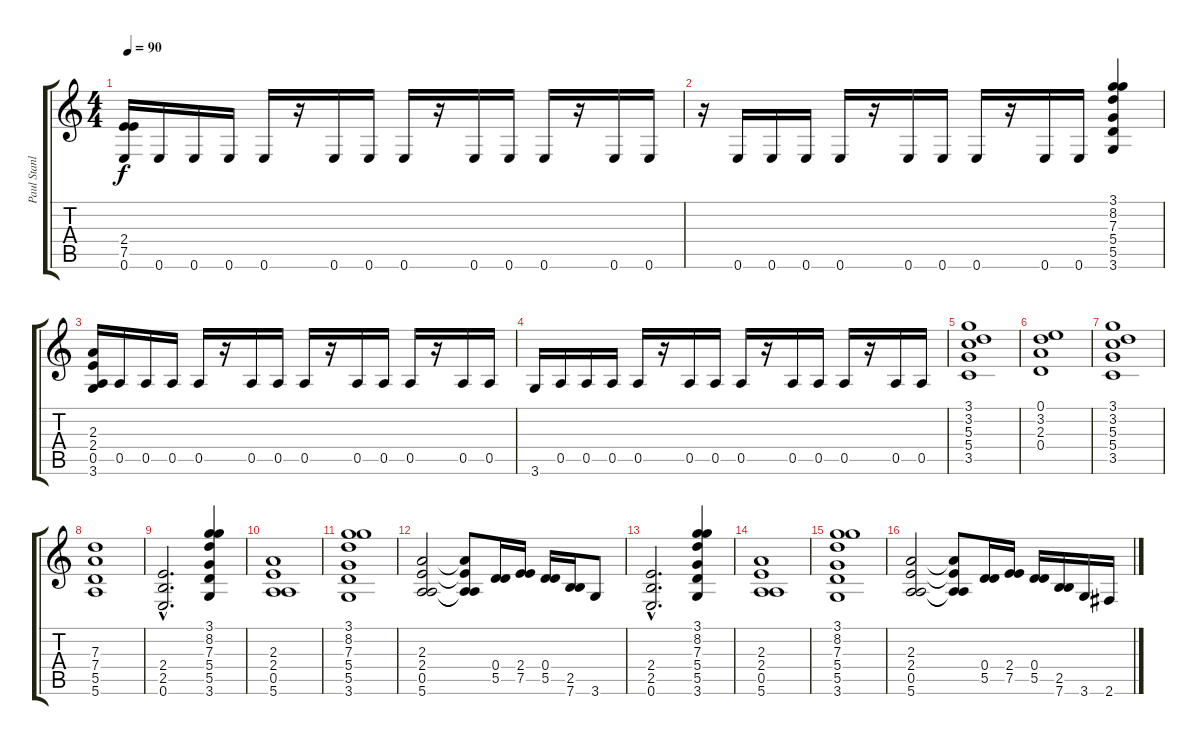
\track ("Paul Stanley" "Paul Stanl") {instrument distortionguitar}
\staff {score tabs}
\tuning (E4 B3 G3 D3 A2 E2) {hide}
\ts (4 4)
\tempo 90
\clef g2
\ks c
(2.4 7.5 0.6).16{dy f} 0.6.16 0.6.16 0.6.16 0.6.16 r.16 0.6.16 0.6.16 0.6.16 r.16 0.6.16 0.6.16 0.6.16 r.16 0.6.16 0.6.16 |
r.16 0.6.16 0.6.16 0.6.16 0.6.16 r.16 0.6.16 0.6.16 0.6.16 r.16 0.6.16 0.6.16 (3.1 8.2 7.3 5.4 5.5 3.6).4 |
(2.3 2.4 0.5 3.6).16 0.5.16 0.5.16 0.5.16 0.5.16 r.16 0.5.16 0.5.16 0.5.16 r.16 0.5.16 0.5.16 0.5.16 r.16 0.5.16 0.5.16 |
3.6.16 0.5.16 0.5.16 0.5.16 0.5.16 r.16 0.5.16 0.5.16 0.5.16 r.16 0.5.16 0.5.16 0.5.16 r.16 0.5.16 0.5.16 |
(3.1 3.2 5.3 5.4 3.5).1 |
(0.1 3.2 2.3 0.4).1 |
(3.1 3.2 5.3 5.4 3.5).1 |
(7.3 7.4 5.5 5.6).1 |
(2.4{hac} 2.5{hac} 0.6{hac}).2{d} (3.1 8.2 7.3 5.4 5.5 3.6).4 |
(2.3 2.4 0.5 5.6).1 |
(3.1 8.2 7.3 5.4 5.5 3.6).1 |
(2.3 2.4 0.5 5.6).2 (2.3{t} 2.4{t} 0.5{t} 5.6{t}).8 (0.4 5.5).16 (2.4 7.5).16 (0.4 5.5).16 (2.5 7.6).16 3.6.8 |
(2.4{hac} 2.5{hac} 0.6{hac}).2{d} (3.1 8.2 7.3 5.4 5.5 3.6).4 |
(2.3 2.4 0.5 5.6).1 |
(3.1 8.2 7.3 5.4 5.5 3.6).1 |
(2.3 2.4 0.5 5.6).2 (2.3{t} 2.4{t} 0.5{t} 5.6{t}).8 (0.4 5.5).16 (2.4 7.5).16 (0.4 5.5).16 (2.5 7.6).16 3.6.16 2.6.16
